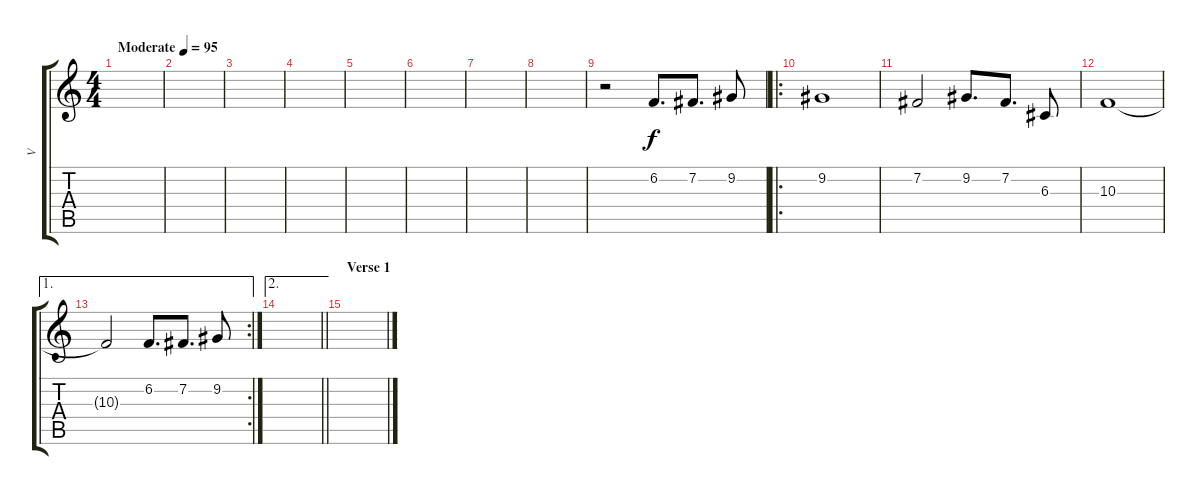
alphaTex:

\track ("V" "V") {instrument choiraahs}
\staff {score tabs}
\tuning (E4 B3 G3 D3 A2 E2) {hide}
\ts (4 4)
\tempo (95 "Moderate")
\clef g2
\ks c
|
|
|
|
|
|
|
|
r.2 6.2.8{d} 7.2.8{d} 9.2.8 |
\ro
9.2.1 |
7.2.2 9.2.8{d} 7.2.8{d} 6.3.8 |
10.3.1 |
\ae 1
\rc 2
10.3{t}.2 6.2.8{d} 7.2.8{d} 9.2.8 |
\ae 2
\barLineRight lightlight
|
\section ("" "Verse 1")
